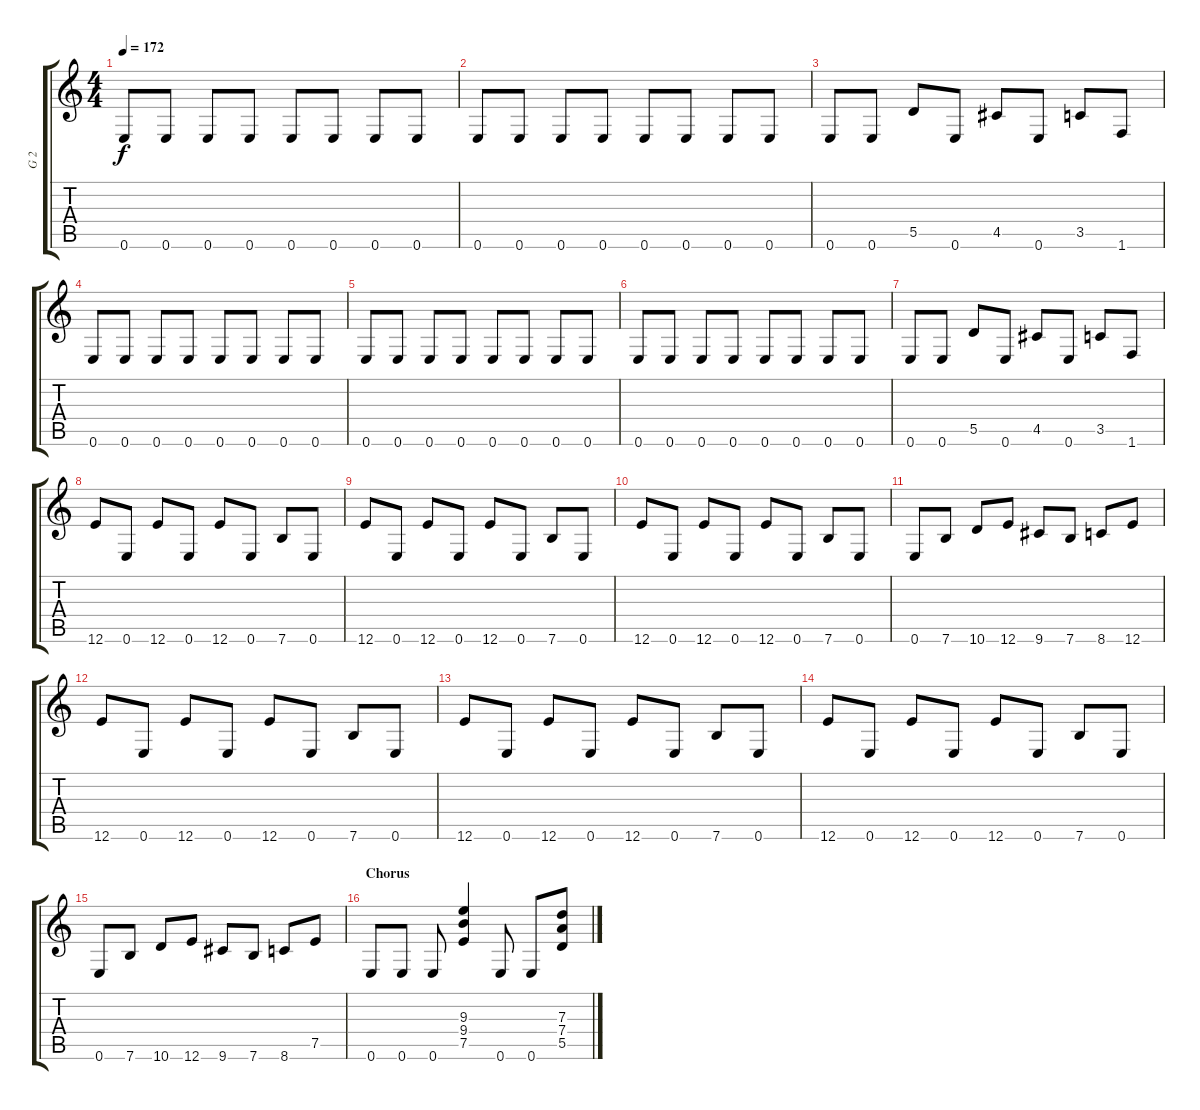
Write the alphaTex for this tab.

\track ("G 2" "G 2") {instrument overdrivenguitar}
\staff {score tabs}
\tuning (E4 B3 G3 D3 A2 E2) {hide}
\ts (4 4)
\tempo 172
\clef g2
\ks c
0.6.8{dy f} 0.6.8 0.6.8 0.6.8 0.6.8 0.6.8 0.6.8 0.6.8 |
0.6.8 0.6.8 0.6.8 0.6.8 0.6.8 0.6.8 0.6.8 0.6.8 |
0.6.8 0.6.8 5.5.8 0.6.8 4.5.8 0.6.8 3.5.8 1.6.8 |
0.6.8 0.6.8 0.6.8 0.6.8 0.6.8 0.6.8 0.6.8 0.6.8 |
0.6.8 0.6.8 0.6.8 0.6.8 0.6.8 0.6.8 0.6.8 0.6.8 |
0.6.8 0.6.8 0.6.8 0.6.8 0.6.8 0.6.8 0.6.8 0.6.8 |
0.6.8 0.6.8 5.5.8 0.6.8 4.5.8 0.6.8 3.5.8 1.6.8 |
12.6.8 0.6.8 12.6.8 0.6.8 12.6.8 0.6.8 7.6.8 0.6.8 |
12.6.8 0.6.8 12.6.8 0.6.8 12.6.8 0.6.8 7.6.8 0.6.8 |
12.6.8 0.6.8 12.6.8 0.6.8 12.6.8 0.6.8 7.6.8 0.6.8 |
0.6.8 7.6.8 10.6.8 12.6.8 9.6.8 7.6.8 8.6.8 12.6.8 |
12.6.8 0.6.8 12.6.8 0.6.8 12.6.8 0.6.8 7.6.8 0.6.8 |
12.6.8 0.6.8 12.6.8 0.6.8 12.6.8 0.6.8 7.6.8 0.6.8 |
12.6.8 0.6.8 12.6.8 0.6.8 12.6.8 0.6.8 7.6.8 0.6.8 |
0.6.8 7.6.8 10.6.8 12.6.8 9.6.8 7.6.8 8.6.8 7.5.8 |
\section ("" "Chorus")
0.6.8 0.6.8 0.6.8 (9.3 9.4 7.5).4 0.6.8 0.6.8 (7.3 7.4 5.5).8
